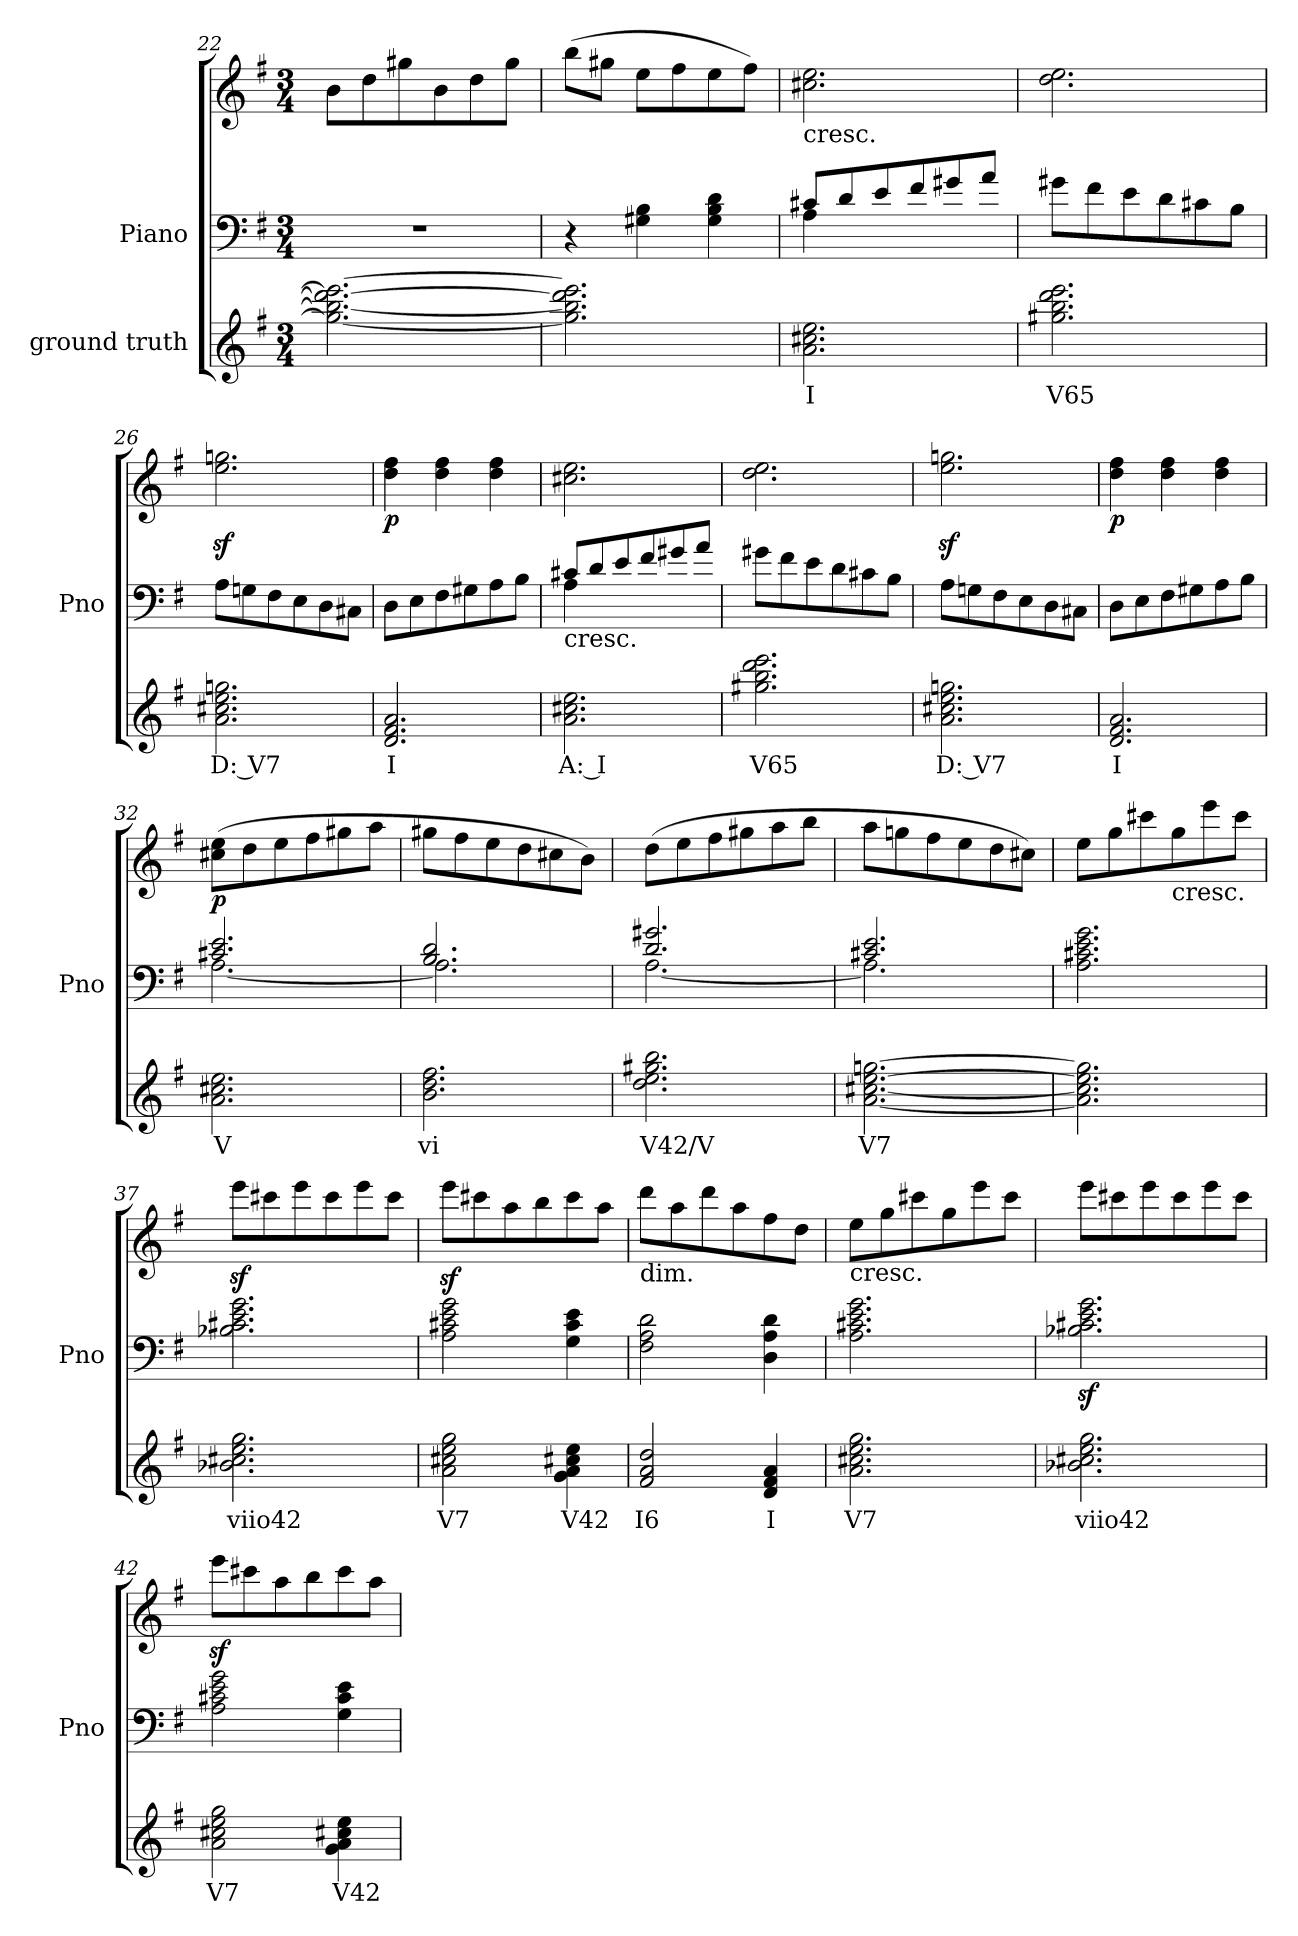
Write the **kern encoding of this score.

**kern	**text	**kern	**kern	**dynam
*part2	*part2	*part1	*part1	*part1
*staff3	*staff3	*staff2	*staff1	*staff1/2
*I"ground truth	*	*I"Piano	*	*
*	*	*I'Pno	*	*
!!LO:LB:g=z
*	*	*clefF4	*clefG2	*
*k[f#]	*	*k[f#]	*k[f#]	*
*G:	*	*G:	*G:	*
*M3/4	*	*M3/4	*M3/4	*
=22	=22	=22	=22	=22
2.gg#_ 2.bb_ 2.ddd_ 2.eee_	.	2.r	8b\L	.
.	.	.	8dd\	.
.	.	.	8gg#X\	.
.	.	.	8b\	.
.	.	.	8dd\	.
.	.	.	8gg#\J	.
=23	=23	=23	=23	=23
2.gg#] 2.bb] 2.ddd] 2.eee]	.	4r	(8bb\L	.
.	.	.	8gg#X\J	.
.	.	4G#X\ 4B\	8ee\L	.
.	.	.	8ff#\	.
.	.	4G#\ 4B\ 4d\	8ee\	.
.	.	.	8ff#\J)	.
=24	=24	=24	=24	=24
*	*	*^	*^	*
!	!	!	!	!LO:TX:b:t=cresc.	!	!
2.a 2.cc#X 2.ee	I	8c#X/L	4A\	2.cc#X\ 2.ee\	4ryy	.
.	.	8d/	.	.	.	.
.	.	8e/	2ryy	.	2ryy	.
.	.	8f#/	.	.	.	.
.	.	8g#X/	.	.	.	.
.	.	8a/J	.	.	.	.
*	*	*v	*v	*	*	*
*	*	*	*v	*v	*
=25	=25	=25	=25	=25
2.gg#X 2.bb 2.ddd 2.eee	V65	8g#X\L	2.dd\ 2.ee\	.
.	.	8f#\	.	.
.	.	8e\	.	.
.	.	8d\	.	.
.	.	8c#X\	.	.
.	.	8B\J	.	.
=26	=26	=26	=26	=26
2.a 2.cc#X 2.ee 2.ggn	D: V7	8A\L	2.ee\z< 2.ggn\z<	.
.	.	8Gn\	.	.
.	.	8F#\	.	.
.	.	8E\	.	.
.	.	8D\	.	.
.	.	8C#X\J	.	.
!!LO:PB:g=z
=27	=27	=27	=27	=27
!	!	!	!	!LO:DY:b
2.d 2.f# 2.a	I	8D\L	4dd\ 4ff#\	p
.	.	8E\	.	.
.	.	8F#\	4dd\ 4ff#\	.
.	.	8G#X\	.	.
.	.	8A\	4dd\ 4ff#\	.
.	.	8B\J	.	.
=28	=28	=28	=28	=28
*	*	*^	*^	*
!	!	!LO:TX:b:t=cresc.	!	!	!	!
2.a 2.cc#X 2.ee	A: I	8c#X/L	4A\	2.cc#X\ 2.ee\	4ryy	.
.	.	8d/	.	.	.	.
.	.	8e/	2ryy	.	2ryy	.
.	.	8f#/	.	.	.	.
.	.	8g#X/	.	.	.	.
.	.	8a/J	.	.	.	.
*	*	*v	*v	*	*	*
*	*	*	*v	*v	*
=29	=29	=29	=29	=29
2.gg#X 2.bb 2.ddd 2.eee	V65	8g#X\L	2.dd\ 2.ee\	.
.	.	8f#\	.	.
.	.	8e\	.	.
.	.	8d\	.	.
.	.	8c#X\	.	.
.	.	8B\J	.	.
=30	=30	=30	=30	=30
2.a 2.cc#X 2.ee 2.ggn	D: V7	8A\L	2.ee\z< 2.ggn\z<	.
.	.	8Gn\	.	.
.	.	8F#\	.	.
.	.	8E\	.	.
.	.	8D\	.	.
.	.	8C#X\J	.	.
=31	=31	=31	=31	=31
!	!	!	!	!LO:DY:b
2.d 2.f# 2.a	I	8D\L	4dd\ 4ff#\	p
.	.	8E\	.	.
.	.	8F#\	4dd\ 4ff#\	.
.	.	8G#X\	.	.
.	.	8A\	4dd\ 4ff#\	.
.	.	8B\J	.	.
!!LO:LB:g=z
=32	=32	=32	=32	=32
*	*	*^	*	*
!	!	!	!	!	!LO:DY:b
2.a 2.cc#X 2.ee	V	2.c#X/ 2.e/	[2.A\	(8cc#X\ 8ee\L	p
.	.	.	.	8dd\	.
.	.	.	.	8ee\	.
.	.	.	.	8ff#\	.
.	.	.	.	8gg#X\	.
.	.	.	.	8aa\J	.
=33	=33	=33	=33	=33	=33
2.b 2.dd 2.ff#	vi	2.B/ 2.d/	2.A\]	8gg#X\L	.
.	.	.	.	8ff#\	.
.	.	.	.	8ee\	.
.	.	.	.	8dd\	.
.	.	.	.	8cc#X\	.
.	.	.	.	8b\J)	.
=34	=34	=34	=34	=34	=34
2.dd 2.ee 2.gg#X 2.bb	V42/V	2.d/ 2.g#X/	[2.A\	(8dd\L	.
.	.	.	.	8ee\	.
.	.	.	.	8ff#\	.
.	.	.	.	8gg#X\	.
.	.	.	.	8aa\	.
.	.	.	.	8bb\J	.
=35	=35	=35	=35	=35	=35
[2.a [2.cc#X [2.ee [2.ggn	V7	2.c#X/ 2.e/	2.A\]	8aa\L	.
.	.	.	.	8ggn\	.
.	.	.	.	8ff#\	.
.	.	.	.	8ee\	.
.	.	.	.	8dd\	.
.	.	.	.	8cc#X\J)	.
*	*	*v	*v	*	*
=36	=36	=36	=36	=36
2.a] 2.cc#] 2.ee] 2.gg]	.	2.A\ 2.c#X\ 2.e\ 2.g\	8ee\L	.
.	.	.	8gg\	.
.	.	.	8ccc#X\	.
!	!	!	!LO:TX:b:t=cresc.	!
.	.	.	8gg\	.
.	.	.	8eee\	.
.	.	.	8ccc#\J	.
!!LO:LB:g=z
=37	=37	=37	=37	=37
2.b-X 2.cc#X 2.ee 2.gg	viio42	2.B-X\ 2.c#X\ 2.e\ 2.g\	8eeez<\L	.
.	.	.	8ccc#X\	.
.	.	.	8eee\	.
.	.	.	8ccc#\	.
.	.	.	8eee\	.
.	.	.	8ccc#\J	.
=38	=38	=38	=38	=38
2a 2cc#X 2ee 2gg	V7	2A\ 2c#X\ 2e\ 2g\	8eeez<\L	.
.	.	.	8ccc#X\	.
.	.	.	8aa\	.
.	.	.	8bb\	.
4g 4a 4cc#X 4ee	V42	4G\ 4c#\ 4e\	8ccc#\	.
.	.	.	8aa\J	.
=39	=39	=39	=39	=39
!	!	!	!LO:TX:b:t=dim.	!
2f# 2a 2dd	I6	2F#\ 2A\ 2d\	8ddd\L	.
.	.	.	8aa\	.
.	.	.	8ddd\	.
.	.	.	8aa\	.
4d 4f# 4a	I	4D\ 4A\ 4d\	8ff#\	.
.	.	.	8dd\J	.
=40	=40	=40	=40	=40
!	!	!	!LO:TX:b:t=cresc.	!
2.a 2.cc#X 2.ee 2.gg	V7	2.A\ 2.c#X\ 2.e\ 2.g\	8ee\L	.
.	.	.	8gg\	.
.	.	.	8ccc#X\	.
.	.	.	8gg\	.
.	.	.	8eee\	.
.	.	.	8ccc#\J	.
!!LO:LB:g=z
=41	=41	=41	=41	=41
2.b-X 2.cc#X 2.ee 2.gg	viio42	2.B-X\z> 2.c#X\z> 2.e\z> 2.g\z>	8eee\L	.
.	.	.	8ccc#X\	.
.	.	.	8eee\	.
.	.	.	8ccc#\	.
.	.	.	8eee\	.
.	.	.	8ccc#\J	.
=42	=42	=42	=42	=42
2a 2cc#X 2ee 2gg	V7	2A\ 2c#X\ 2e\ 2g\	8eeez<\L	.
.	.	.	8ccc#X\	.
.	.	.	8aa\	.
.	.	.	8bb\	.
4g 4a 4cc#X 4ee	V42	4G\ 4c#\ 4e\	8ccc#\	.
.	.	.	8aa\J	.
=	=	=	=	=
*-	*-	*-	*-	*-
